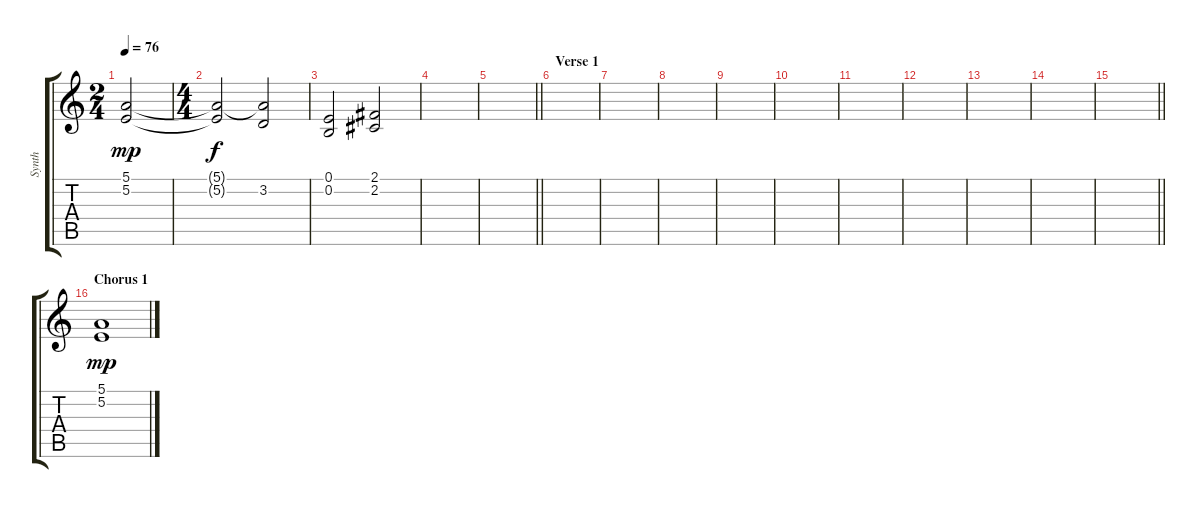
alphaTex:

\track ("Synth" "Synth") {instrument pad2warm}
\staff {score tabs}
\tuning (E4 B3 G3 D3 A2 E2) {hide}
\ts (2 4)
\tempo 76
\clef g2
\ks c
(5.1 5.2).2{dy mp instrument pad2warm} |
\ts (4 4)
(5.1{t} 5.2{t}).2{dy f volume 0} (5.1{t} 3.2).2 |
(0.1 0.2).2 (2.1 2.2).2 |
|
\barLineRight lightlight
|
\section ("" "Verse 1")
|
|
|
|
|
|
|
|
|
\barLineRight lightlight
|
\section ("" "Chorus 1")
(5.1 5.2).1{dy mp volume 7}
